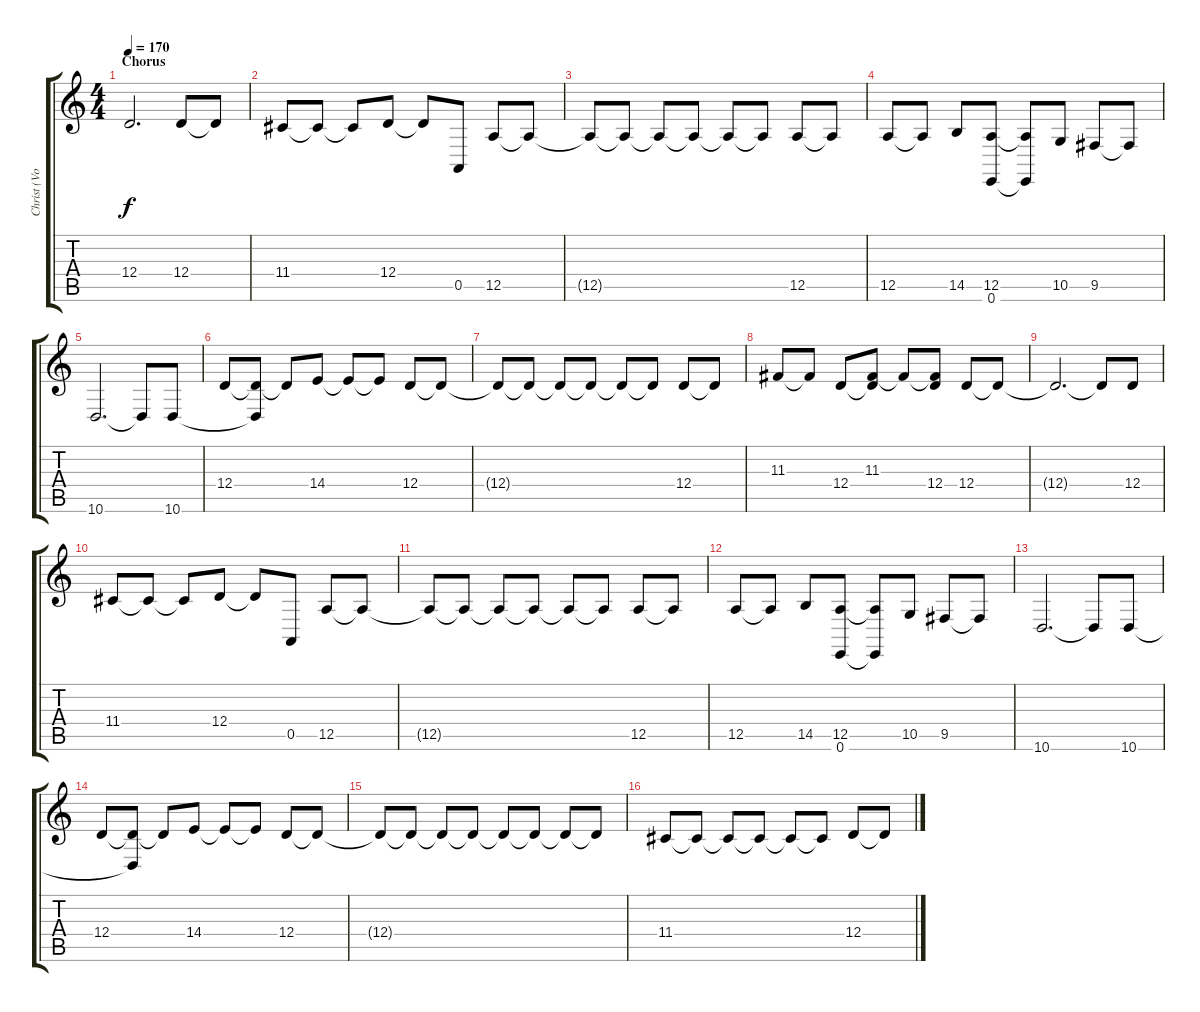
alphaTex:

\track ("Christ (Voice)" "Christ (Vo") {instrument flute}
\staff {score tabs}
\tuning (E4 B3 G3 D3 A2 E2) {hide}
\ts (4 4)
\section ("" "Chorus")
\tempo 170
\clef g2
\ks c
12.4.2{d dy f} 12.4.8 12.4{t}.8 |
11.4.8 11.4{t}.8 11.4{t}.8 12.4.8 12.4{t}.8 0.5.8 12.5.8 12.5{t}.8 |
12.5{t}.8 12.5{t}.8 12.5{t}.8 12.5{t}.8 12.5{t}.8 12.5{t}.8 12.5.8 12.5{t}.8 |
12.5.8 12.5{t}.8 14.5.8 (12.5 0.6).8 (12.5{t} 0.6{t}).8 10.5.8 9.5.8 9.5{t}.8 |
10.6.2{d} 10.6{t}.8 10.6.8 |
12.4.8 (12.4{t} 10.6{t}).8 12.4{t}.8 14.4.8 14.4{t}.8 14.4{t}.8 12.4.8 12.4{t}.8 |
12.4{t}.8 12.4{t}.8 12.4{t}.8 12.4{t}.8 12.4{t}.8 12.4{t}.8 12.4.8 12.4{t}.8 |
11.3.8 11.3{t}.8 12.4.8 (11.3 12.4{t}).8 11.3{t}.8 (11.3{t} 12.4).8 12.4.8 12.4{t}.8 |
12.4{t}.2{d} 12.4{t}.8 12.4.8 |
11.4.8 11.4{t}.8 11.4{t}.8 12.4.8 12.4{t}.8 0.5.8 12.5.8 12.5{t}.8 |
12.5{t}.8 12.5{t}.8 12.5{t}.8 12.5{t}.8 12.5{t}.8 12.5{t}.8 12.5.8 12.5{t}.8 |
12.5.8 12.5{t}.8 14.5.8 (12.5 0.6).8 (12.5{t} 0.6{t}).8 10.5.8 9.5.8 9.5{t}.8 |
10.6.2{d} 10.6{t}.8 10.6.8 |
12.4.8 (12.4{t} 10.6{t}).8 12.4{t}.8 14.4.8 14.4{t}.8 14.4{t}.8 12.4.8 12.4{t}.8 |
12.4{t}.8 12.4{t}.8 12.4{t}.8 12.4{t}.8 12.4{t}.8 12.4{t}.8 12.4{t}.8 12.4{t}.8 |
11.4.8 11.4{t}.8 11.4{t}.8 11.4{t}.8 11.4{t}.8 11.4{t}.8 12.4.8 12.4{t}.8
